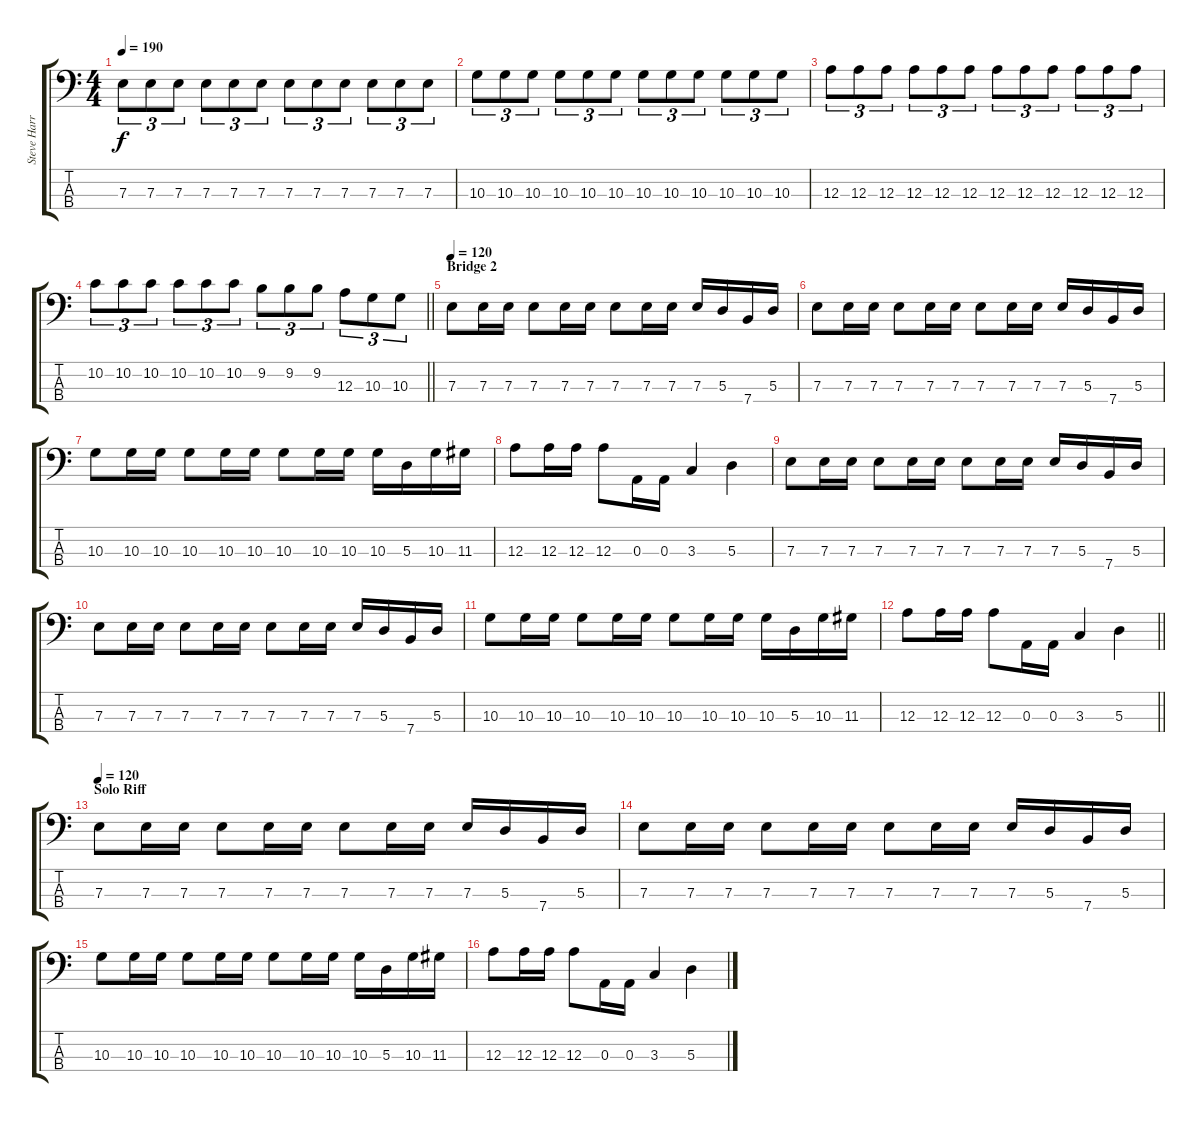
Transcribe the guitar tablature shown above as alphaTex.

\track ("Steve Harris" "Steve Harr") {instrument electricbassfinger}
\staff {score tabs}
\tuning (G2 D2 A1 E1) {hide}
\ts (4 4)
\tempo 190
\clef f4
\ks c
7.3.8{tu (3 2) dy f} 7.3.8{tu (3 2)} 7.3.8{tu (3 2)} 7.3.8{tu (3 2)} 7.3.8{tu (3 2)} 7.3.8{tu (3 2)} 7.3.8{tu (3 2)} 7.3.8{tu (3 2)} 7.3.8{tu (3 2)} 7.3.8{tu (3 2)} 7.3.8{tu (3 2)} 7.3.8{tu (3 2)} |
10.3.8{tu (3 2)} 10.3.8{tu (3 2)} 10.3.8{tu (3 2)} 10.3.8{tu (3 2)} 10.3.8{tu (3 2)} 10.3.8{tu (3 2)} 10.3.8{tu (3 2)} 10.3.8{tu (3 2)} 10.3.8{tu (3 2)} 10.3.8{tu (3 2)} 10.3.8{tu (3 2)} 10.3.8{tu (3 2)} |
12.3.8{tu (3 2)} 12.3.8{tu (3 2)} 12.3.8{tu (3 2)} 12.3.8{tu (3 2)} 12.3.8{tu (3 2)} 12.3.8{tu (3 2)} 12.3.8{tu (3 2)} 12.3.8{tu (3 2)} 12.3.8{tu (3 2)} 12.3.8{tu (3 2)} 12.3.8{tu (3 2)} 12.3.8{tu (3 2)} |
\barLineRight lightlight
10.2.8{tu (3 2)} 10.2.8{tu (3 2)} 10.2.8{tu (3 2)} 10.2.8{tu (3 2)} 10.2.8{tu (3 2)} 10.2.8{tu (3 2)} 9.2.8{tu (3 2)} 9.2.8{tu (3 2)} 9.2.8{tu (3 2)} 12.3.8{tu (3 2)} 10.3.8{tu (3 2)} 10.3.8{tu (3 2)} |
\section ("" "Bridge 2")
\tempo 120
7.3.8 7.3.16 7.3.16 7.3.8 7.3.16 7.3.16 7.3.8 7.3.16 7.3.16 7.3.16 5.3.16 7.4.16 5.3.16 |
7.3.8 7.3.16 7.3.16 7.3.8 7.3.16 7.3.16 7.3.8 7.3.16 7.3.16 7.3.16 5.3.16 7.4.16 5.3.16 |
10.3.8 10.3.16 10.3.16 10.3.8 10.3.16 10.3.16 10.3.8 10.3.16 10.3.16 10.3.16 5.3.16 10.3.16 11.3.16 |
12.3.8 12.3.16 12.3.16 12.3.8 0.3.16 0.3.16 3.3.4 5.3.4 |
7.3.8 7.3.16 7.3.16 7.3.8 7.3.16 7.3.16 7.3.8 7.3.16 7.3.16 7.3.16 5.3.16 7.4.16 5.3.16 |
7.3.8 7.3.16 7.3.16 7.3.8 7.3.16 7.3.16 7.3.8 7.3.16 7.3.16 7.3.16 5.3.16 7.4.16 5.3.16 |
10.3.8 10.3.16 10.3.16 10.3.8 10.3.16 10.3.16 10.3.8 10.3.16 10.3.16 10.3.16 5.3.16 10.3.16 11.3.16 |
\barLineRight lightlight
12.3.8 12.3.16 12.3.16 12.3.8 0.3.16 0.3.16 3.3.4 5.3.4 |
\section ("" "Solo Riff")
\tempo 120
7.3.8 7.3.16 7.3.16 7.3.8 7.3.16 7.3.16 7.3.8 7.3.16 7.3.16 7.3.16 5.3.16 7.4.16 5.3.16 |
7.3.8 7.3.16 7.3.16 7.3.8 7.3.16 7.3.16 7.3.8 7.3.16 7.3.16 7.3.16 5.3.16 7.4.16 5.3.16 |
10.3.8 10.3.16 10.3.16 10.3.8 10.3.16 10.3.16 10.3.8 10.3.16 10.3.16 10.3.16 5.3.16 10.3.16 11.3.16 |
12.3.8 12.3.16 12.3.16 12.3.8 0.3.16 0.3.16 3.3.4 5.3.4
